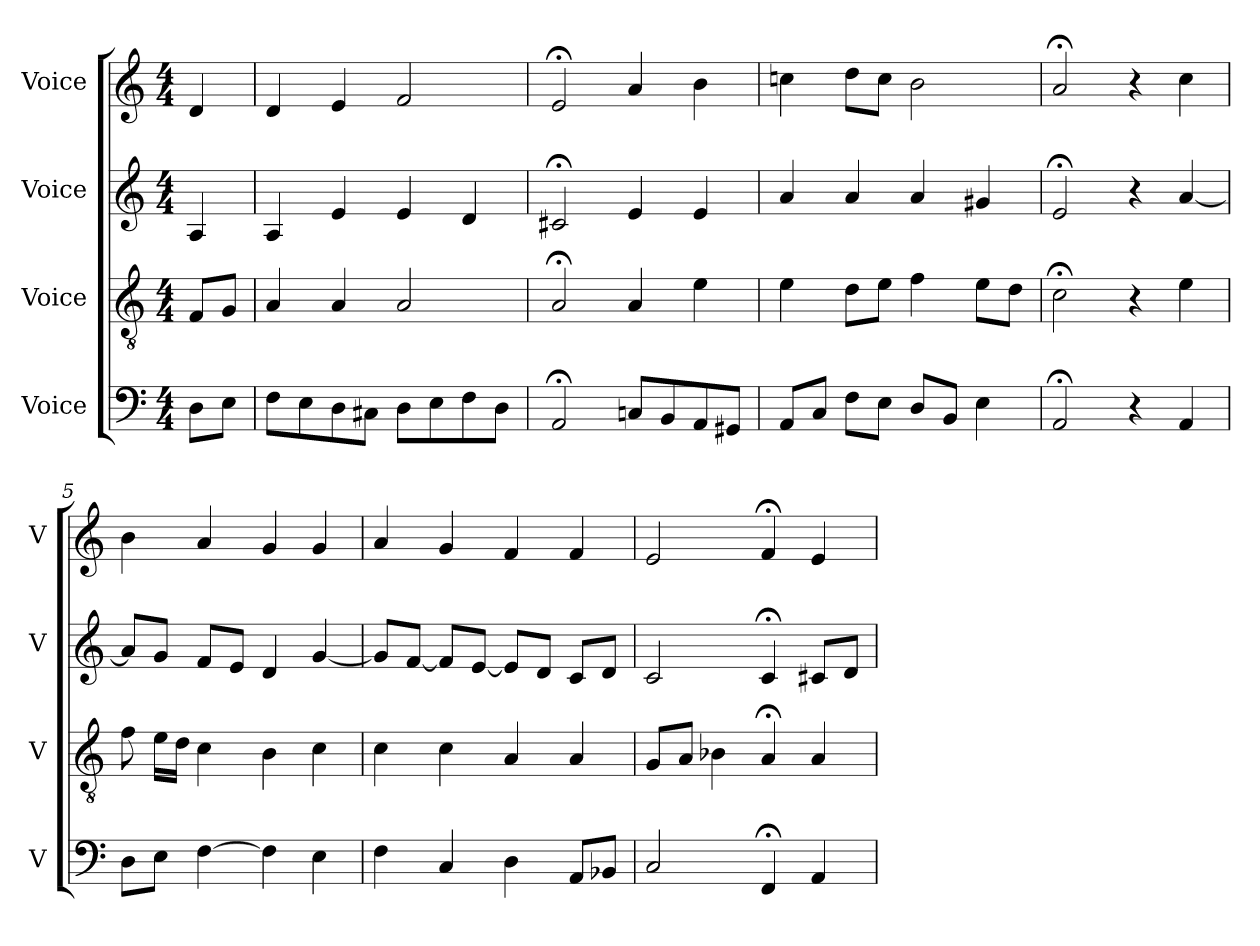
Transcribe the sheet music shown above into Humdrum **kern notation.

**kern	**kern	**kern	**kern
*part4	*part3	*part2	*part1
*staff4	*staff3	*staff2	*staff1
*I"Voice	*I"Voice	*I"Voice	*I"Voice
*I'V	*I'V	*I'V	*I'V
*clefF4	*clefGv2	*clefG2	*clefG2
*k[]	*k[]	*k[]	*k[]
*M4/4	*M4/4	*M4/4	*M4/4
*MM100	*MM100	*MM100	*MM100
=	=	=	=
8D\L	8F/L	4A/	4d/
8E\J	8G/J	.	.
=1	=1	=1	=1
8F\L	4A/	4A/	4d/
8E\	.	.	.
8D\	4A/	4e/	4e/
8C#X\J	.	.	.
8D\L	2A/	4e/	2f/
8E\	.	.	.
8F\	.	4d/	.
8D\J	.	.	.
=2	=2	=2	=2
2AA;/	2A;/	2c#X;/	2e;/
8Cn/L	4A/	4e/	4a/
8BB/	.	.	.
8AA/	4e\	4e/	4b\
8GG#X/J	.	.	.
=3	=3	=3	=3
8AA/L	4e\	4a/	4ccn\
8C/J	.	.	.
8F\L	8d\L	4a/	8dd\L
8E\J	8e\J	.	8cc\J
8D/L	4f\	4a/	2b\
8BB/J	.	.	.
4E\	8e\L	4g#X/	.
.	8d\J	.	.
=4	=4	=4	=4
2AA;/	2c;\	2e;/	2a;/
4r	4r	4r	4r
4AA/	4e\	[4a/	4cc\
!!LO:LB:g=z
=5	=5	=5	=5
8D\L	8f\	8a/L]	4b\
8E\J	16e\LL	8g/J	.
.	16d\JJ	.	.
[4F\	4c\	8f/L	4a/
.	.	8e/J	.
4F\]	4B\	4d/	4g/
4E\	4c\	[4g/	4g/
=6	=6	=6	=6
4F\	4c\	8g/L]	4a/
.	.	[8f/J	.
4C/	4c\	8f/L]	4g/
.	.	[8e/J	.
4D\	4A/	8e/L]	4f/
.	.	8d/J	.
8AA/L	4A/	8c/L	4f/
8BB-X/J	.	8d/J	.
=7	=7	=7	=7
2C/	8G/L	2c/	2e/
.	8A/J	.	.
.	4B-X\	.	.
4FF;/	4A;/	4c;/	4f;/
4AA/	4A/	8c#X/L	4e/
.	.	8d/J	.
=	=	=	=
*-	*-	*-	*-
